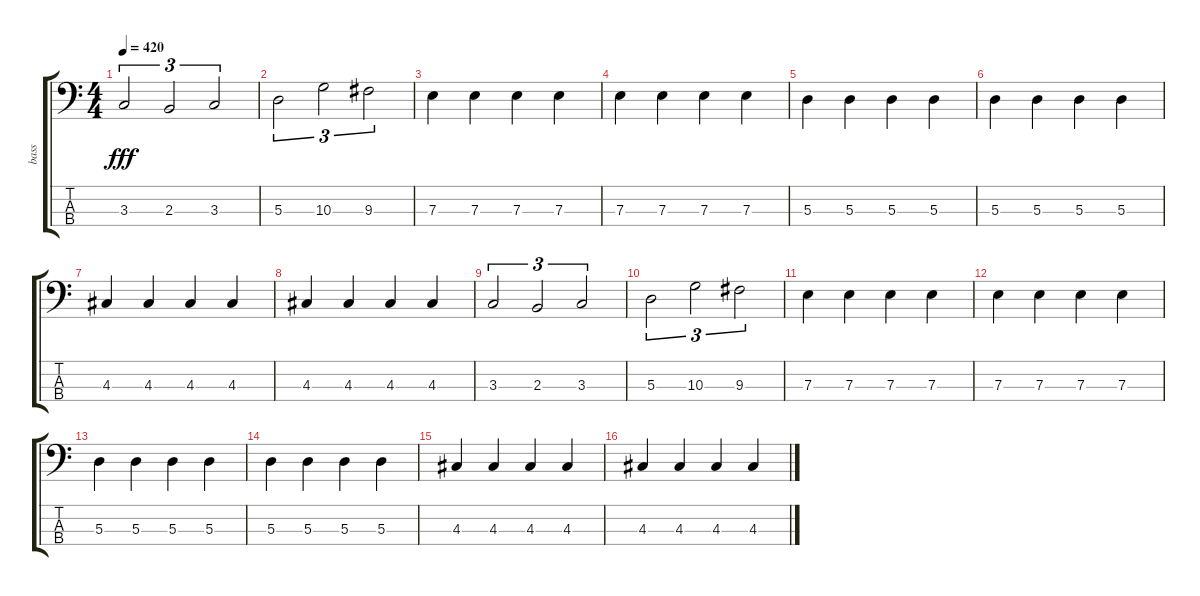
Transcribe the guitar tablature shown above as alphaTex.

\track ("bass" "bass") {instrument slapbass2}
\staff {score tabs}
\tuning (G2 D2 A1 E1) {hide}
\ts (4 4)
\tempo 420
\clef f4
\ks c
3.3.2{tu (3 2) dy fff} 2.3.2{tu (3 2)} 3.3.2{tu (3 2)} |
5.3.2{tu (3 2)} 10.3.2{tu (3 2)} 9.3.2{tu (3 2)} |
7.3.4 7.3.4 7.3.4 7.3.4 |
7.3.4 7.3.4 7.3.4 7.3.4 |
5.3.4 5.3.4 5.3.4 5.3.4 |
5.3.4 5.3.4 5.3.4 5.3.4 |
4.3.4 4.3.4 4.3.4 4.3.4 |
4.3.4 4.3.4 4.3.4 4.3.4 |
3.3.2{tu (3 2)} 2.3.2{tu (3 2)} 3.3.2{tu (3 2)} |
5.3.2{tu (3 2)} 10.3.2{tu (3 2)} 9.3.2{tu (3 2)} |
7.3.4 7.3.4 7.3.4 7.3.4 |
7.3.4 7.3.4 7.3.4 7.3.4 |
5.3.4 5.3.4 5.3.4 5.3.4 |
5.3.4 5.3.4 5.3.4 5.3.4 |
4.3.4 4.3.4 4.3.4 4.3.4 |
4.3.4 4.3.4 4.3.4 4.3.4
